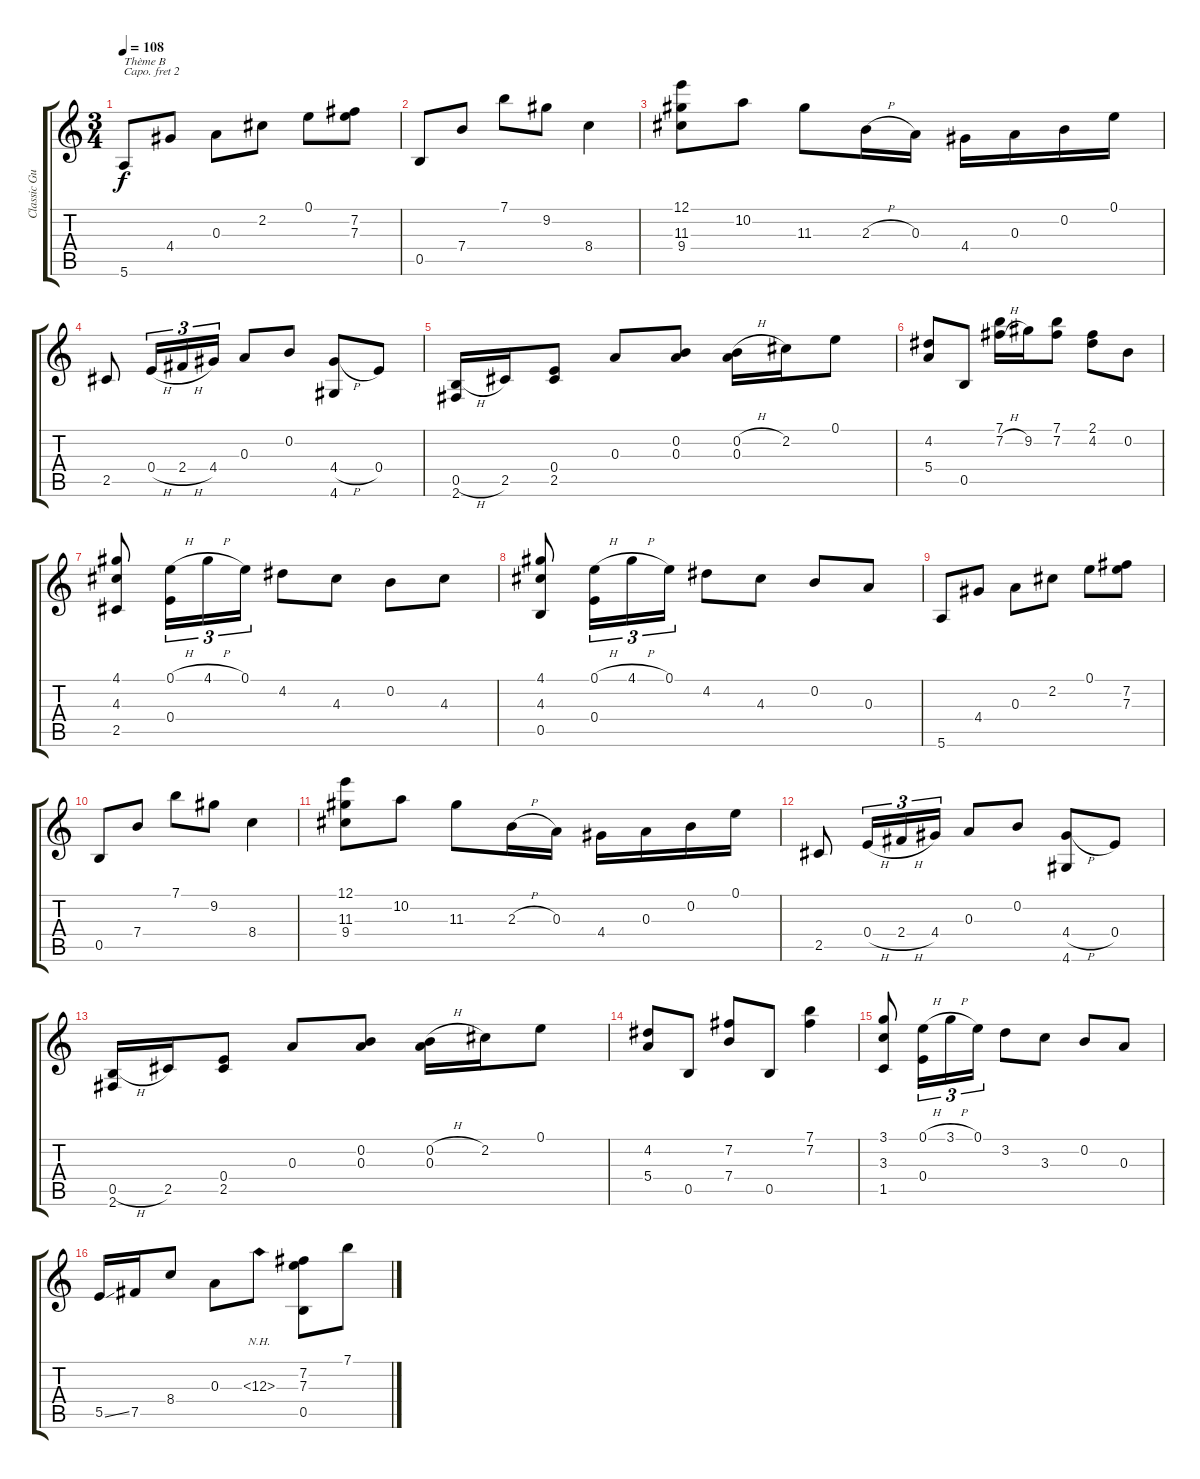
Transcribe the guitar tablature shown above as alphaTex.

\track ("Classic Guitar" "Classic Gu") {instrument acousticguitarnylon}
\staff {score tabs}
\capo 2
\tuning (D4 A3 G3 D3 A2 D2) {hide}
\ts (3 4)
\tempo 108
\clef g2
\ks c
5.6.8{txt "Thème B" dy f} 4.4.8 0.3.8 2.2.8 0.1.8 (7.2 7.3).8 |
0.5.8 7.4.8 7.1.8 9.2.8 8.4.4 |
(12.1 11.3 9.4).8 10.2.8 11.3.8 2.3{h}.16 0.3.16 4.4.16 0.3.16 0.2.16 0.1.16 |
2.5.8 0.4{h}.16{tu (3 2)} 2.4{h}.16{tu (3 2)} 4.4.16{tu (3 2)} 0.3.8 0.2.8 (4.4{h} 4.6).8 0.4.8 |
(0.5{h} 2.6).16 2.5.16 (0.4 2.5).8 0.3.8 (0.2 0.3).8 (0.2{h} 0.3).16 2.2.16 0.1.8 |
(4.2 5.4).8 0.5.8 (7.1 7.2{h}).16 9.2.16 (7.1 7.2).8 (2.1 4.2).8 0.2.8 |
(4.1 4.3 2.5).8 (0.1{h} 0.4).16{tu (3 2)} 4.1{h}.16{tu (3 2)} 0.1.16{tu (3 2)} 4.2.8 4.3.8 0.2.8 4.3.8 |
(4.1 4.3 0.5).8 (0.1{h} 0.4).16{tu (3 2)} 4.1{h}.16{tu (3 2)} 0.1.16{tu (3 2)} 4.2.8 4.3.8 0.2.8 0.3.8 |
5.6.8 4.4.8 0.3.8 2.2.8 0.1.8 (7.2 7.3).8 |
0.5.8 7.4.8 7.1.8 9.2.8 8.4.4 |
(12.1 11.3 9.4).8 10.2.8 11.3.8 2.3{h}.16 0.3.16 4.4.16 0.3.16 0.2.16 0.1.16 |
2.5.8 0.4{h}.16{tu (3 2)} 2.4{h}.16{tu (3 2)} 4.4.16{tu (3 2)} 0.3.8 0.2.8 (4.4{h} 4.6).8 0.4.8 |
(0.5{h} 2.6).16 2.5.16 (0.4 2.5).8 0.3.8 (0.2 0.3).8 (0.2{h} 0.3).16 2.2.16 0.1.8 |
(4.2 5.4).8 0.5.8 (7.2 7.4).8 0.5.8 (7.1 7.2).4 |
(3.1 3.3 1.5).8 (0.1{h} 0.4).16{tu (3 2)} 3.1{h}.16{tu (3 2)} 0.1.16{tu (3 2)} 3.2.8 3.3.8 0.2.8 0.3.8 |
5.5{ss}.16 7.5.16 8.4.8 0.3.8 12.3{nh}.8 (7.2 7.3 0.5).8 7.1.8
